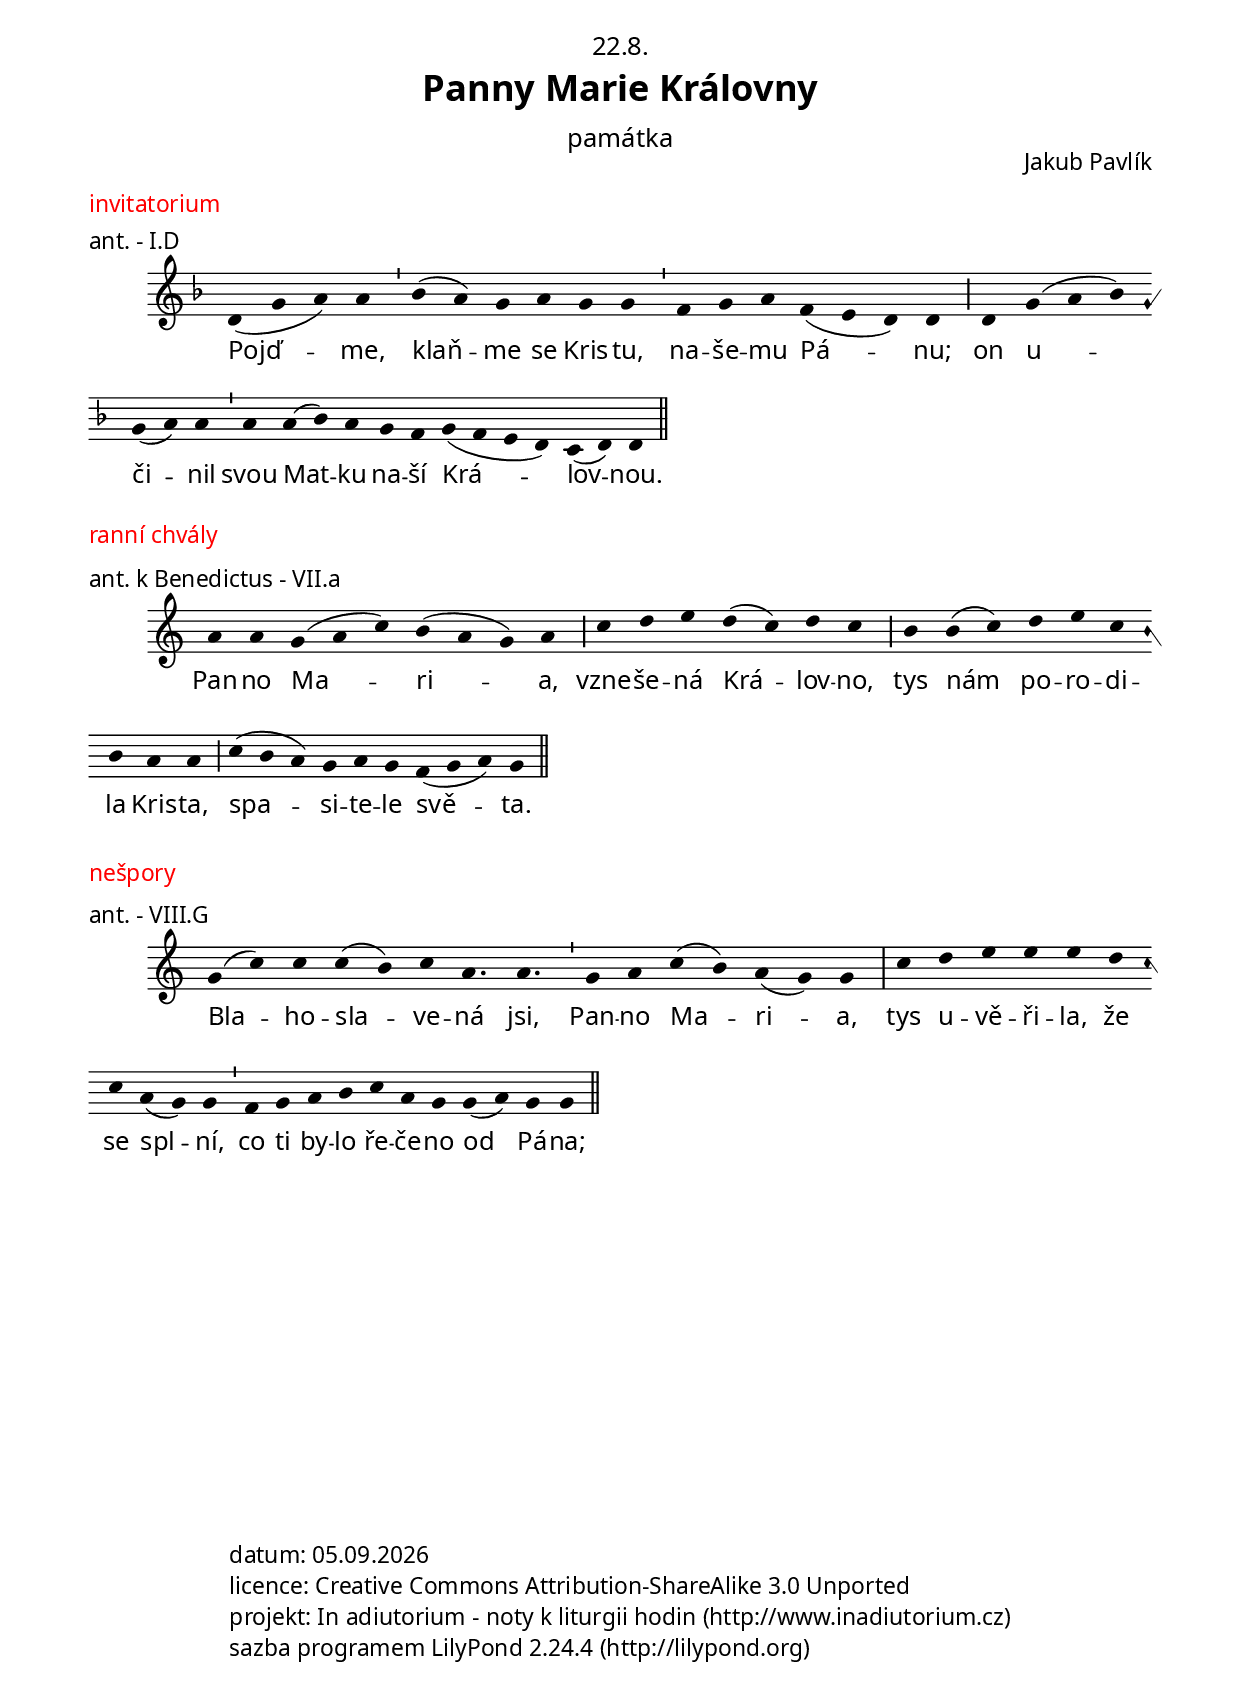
\version "2.15.40"

\include "../spolecne.ly"
\include "../dilyresponsorii.ly"

\header {
  title = \markup\titleSvatek
            "Panny Marie Královny"
            památka
            22.8.
  composer = "Jakub Pavlík"
}

\markup {\nadpisHodinka {"invitatorium"}}

\score {
  \relative c' {
    \choralniRezim
    \key f \major
    d4( g a) a \barMin bes( a) g a g g \barMin f g a f( e d) d \barMaior
    d g( a bes) g( a) a \barMin a a( bes) a g f g( f e d) c( d) d \barFinalis
  }
  \addlyrics {
    Pojď -- me, klaň -- me se Kris -- tu,
    na -- še -- mu Pá -- nu;
    on u -- či -- nil svou Mat -- ku na -- ší Krá -- lov -- nou.
  }
  \header {
    quid = "ant."
    modus = "I"
    differentia = "D"
    psalmus = ""
    id = ""
    piece = \markup {\sestavTitulekBezZalmu}
  }
}

\markup {\nadpisHodinka {"ranní chvály"}}

\score {
  \relative c'' {
    \choralniRezim
    a4 a g( a c) b( a g) a \barMaior
    c d e d( c) d c \barMaior
    b b( c) d e c b a a \barMaior
    c( b a) g a g f( g a) g \barFinalis
  }
  \addlyrics {
    Pan -- no Ma -- ri -- a,
    vzne -- še -- ná Krá -- lov -- no,
    tys nám po -- ro -- di -- la Kris -- ta,
    spa -- si -- te -- le svě -- ta.
  }
  \header {
    quid = "ant. k Benedictus"
    modus = "VII"
    differentia = "a"
    psalmus = ""
    id = ""
    piece = \markup {\sestavTitulekBezZalmu}
  }
}

\markup {\nadpisHodinka {"nešpory"}}

\score {
  \relative c'' {
    \choralniRezim
    g4( c) c c( b) c a4. a \barMin g4 a c( b) a( g) g \barMax
    c d e e e d c a( g) g \barMin f g a b c a g g( a) g g \barFinalis

  }
  \addlyrics {
    Bla -- ho -- sla -- ve -- ná jsi, Pan -- no Ma -- ri -- a,
    tys u -- vě -- ři -- la, že se spl -- ní,
    co ti by -- lo ře -- če -- no od Pá -- na;
    ny -- ní s_ním kra -- lu -- ješ na -- vě -- ky.
  }
  \header {
    quid = "ant."
    modus = "VIII"
    differentia = "G"
    psalmus = ""
    id = ""
    fons = "commune o PM, 2. nešp., k Magnificat; doplněn závěr"
    piece = \markup {\sestavTitulekBezZalmu}
  }
}